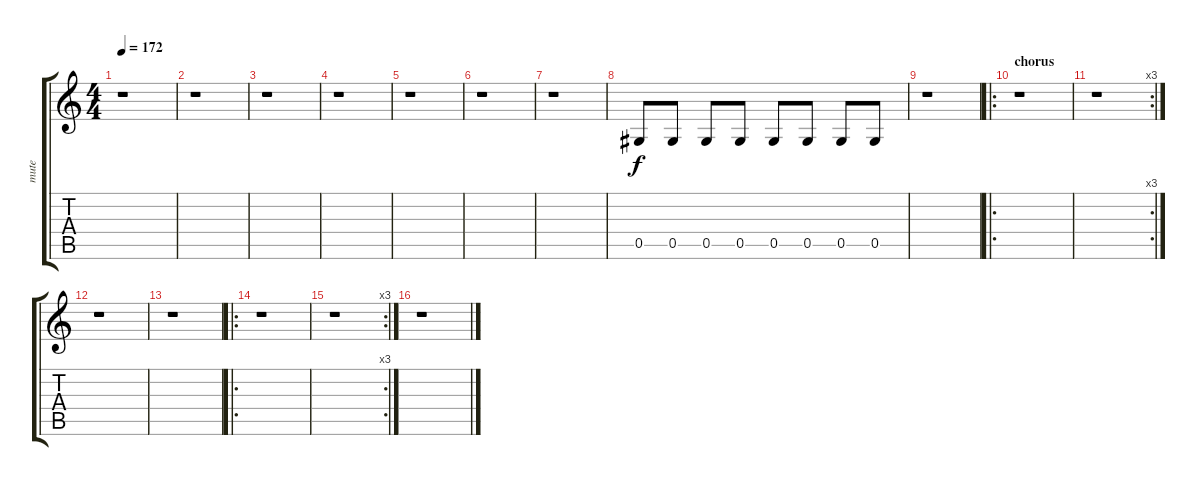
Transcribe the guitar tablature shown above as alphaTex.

\track ("mute" "mute") {instrument electricguitarmuted}
\staff {score tabs}
\tuning (Eb4 Bb3 Gb3 Db3 Ab2 Eb2) {hide}
\ts (4 4)
\tempo 172
\clef g2
\ks c
r.1{dy f} |
r.1 |
r.1 |
r.1 |
r.1 |
r.1 |
r.1 |
0.5.8 0.5.8 0.5.8 0.5.8 0.5.8 0.5.8 0.5.8 0.5.8 |
r.1 |
\ro
\section ("" "chorus")
r.1 |
\rc 3
r.1 |
r.1 |
r.1 |
\ro
r.1 |
\rc 3
r.1 |
r.1
